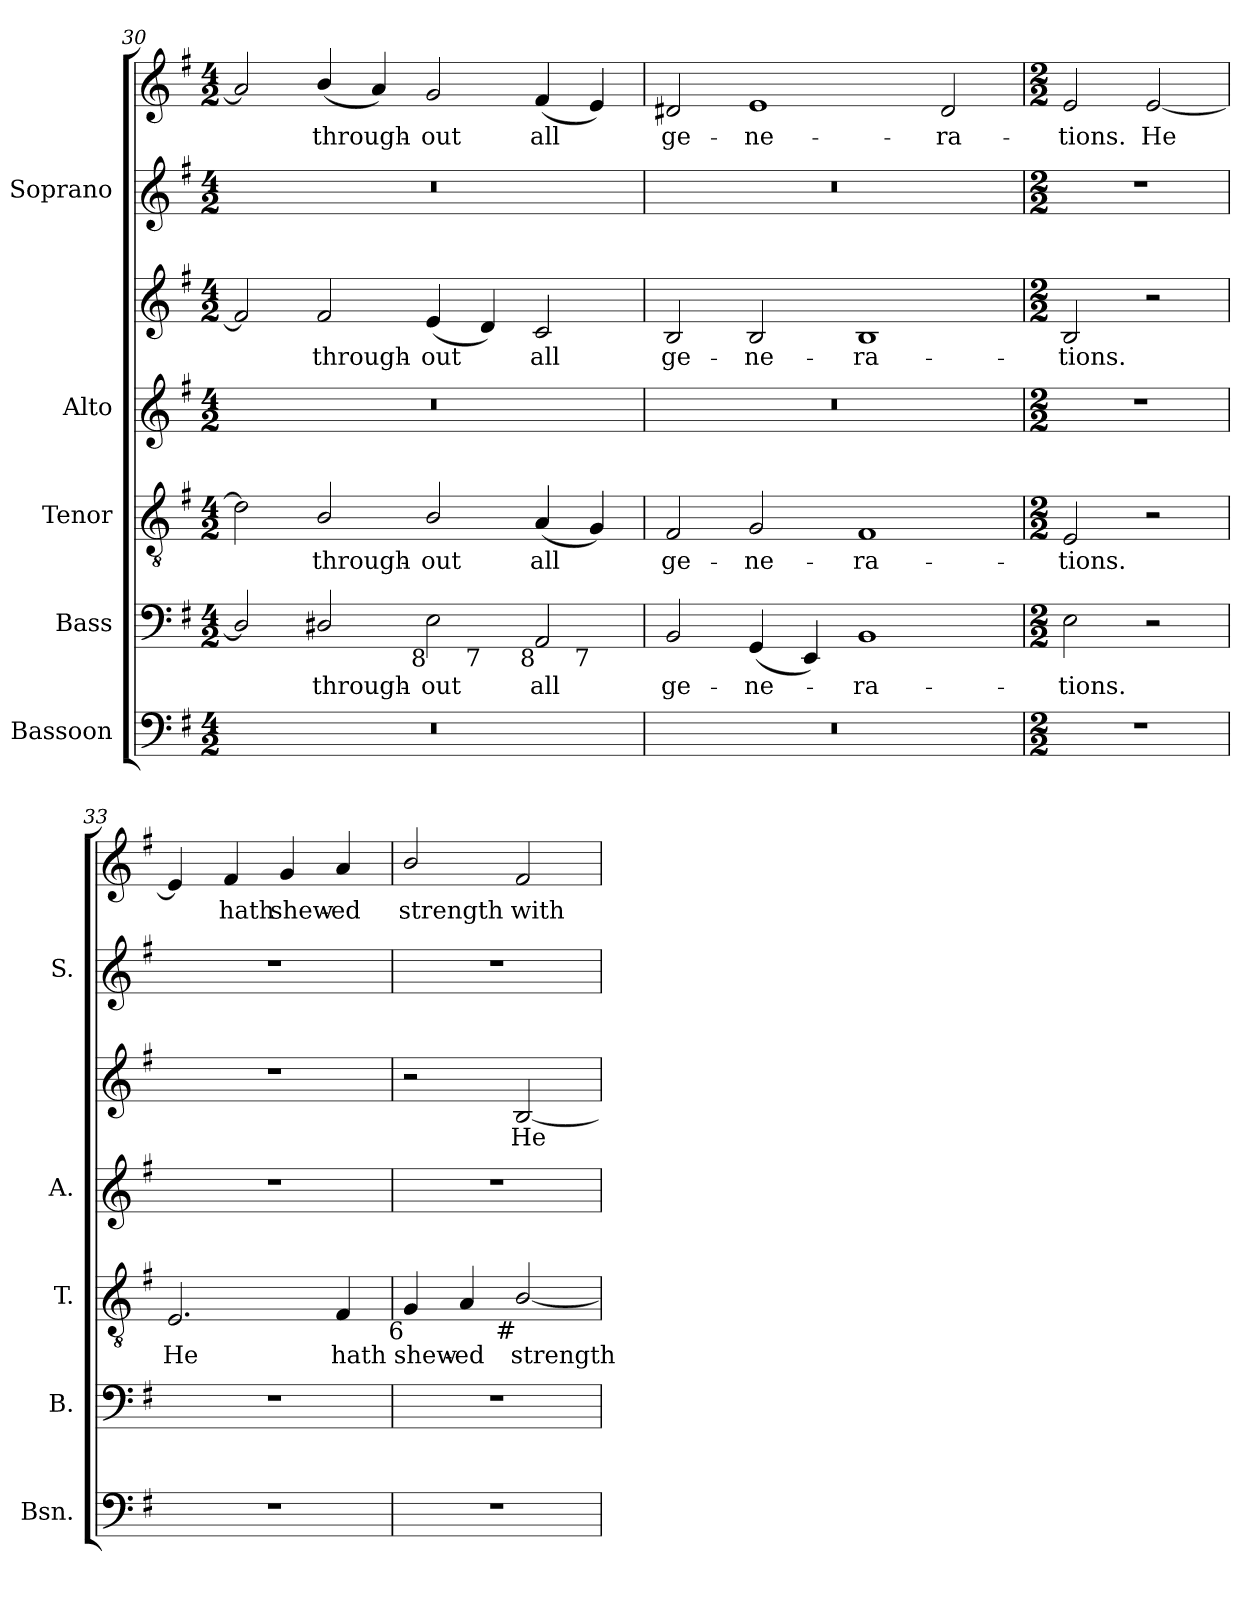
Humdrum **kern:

**kern	**kern	**text	**kern	**text	**kern	**kern	**text	**kern	**kern	**text
*part5	*part4	*part4	*part3	*part3	*part2	*part2	*part2	*part1	*part1	*part1
*staff7	*staff6	*staff6	*staff5	*staff5	*staff4	*staff3	*staff3	*staff2	*staff1	*staff1
*I"Bassoon	*I"Bass	*	*I"Tenor	*	*I"Alto	*	*	*I"Soprano	*	*
*I'Bsn.	*I'B.	*	*I'T.	*	*I'A.	*	*	*I'S.	*	*
*clefF4	*clefF4	*	*clefGv2	*	*clefG2	*clefG2	*	*clefG2	*clefG2	*
*	*	*	*ITrd7c12	*	*	*	*	*	*	*
*k[f#]	*k[f#]	*	*k[f#]	*	*k[f#]	*k[f#]	*	*k[f#]	*k[f#]	*
*e:	*e:	*	*e:	*	*e:	*e:	*	*e:	*e:	*
*M4/2	*M4/2	*	*M4/2	*	*M4/2	*M4/2	*	*M4/2	*M4/2	*
=30	=30	=30	=30	=30	=30	=30	=30	=30	=30	=30
!LO:N:vis=1	!	!	!	!	!LO:N:vis=1	!	!	!LO:N:vis=1	!	!
*	*^	*	*	*	*	*	*	*	*	*
*	*	*^	*	*	*	*	*	*	*	*	*
0r	2Di/]	1ryy	1..ryy	.	2Di\]	.	0r	2f#i/]	.	0r	2ai/]	.
!	!	!	!	!LO:LY:b:color=#000000	!	!	!	!	!	!	!	!
!	!	!	!	!	!	!LO:LY:b:color=#000000	!	!	!	!	!	!
!	!	!	!	!	!	!	!	!	!LO:LY:b:color=#000000	!	!	!
!	!	!	!	!	!	!	!	!	!	!	!	!LO:LY:b:color=#000000
.	2D#Xi/	.	.	through-	2BBi/	through-	.	2f#i/	through-	.	(4bi/	through-
.	.	.	.	.	.	.	.	.	.	.	4ai/)	.
!	!	!	!	!LO:LY:b:color=#000000	!	!	!	!	!	!	!	!
!	!	!	!	!	!	!LO:LY:b:color=#000000	!	!	!	!	!	!
!	!	!	!	!	!	!	!	!	!LO:LY:b:color=#000000	!	!	!
!	!LO:TX:b:rj:t=8	!	!	!	!	!	!	!	!	!	!	!
!	!	!	!	!	!	!	!	!	!	!	!	!LO:LY:b:color=#000000
.	2Ei\	4ryy	.	-out	2BBi/	-out	.	(4ei/	-out	.	2gi/	-out
!	!	!LO:TX:b:rj:t=7	!	!	!	!	!	!	!	!	!	!
.	.	2.ryy	.	.	.	.	.	4di/)	.	.	.	.
!	!	!	!	!LO:LY:b:color=#000000	!	!	!	!	!	!	!	!
!	!	!	!	!	!	!LO:LY:b:color=#000000	!	!	!	!	!	!
!	!	!	!	!	!	!	!	!	!LO:LY:b:color=#000000	!	!	!
!	!LO:TX:b:rj:t=8	!	!	!	!	!	!	!	!	!	!	!
!	!	!	!	!	!	!	!	!	!	!	!	!LO:LY:b:color=#000000
.	2AAi/	.	.	all	(4AAi/	all	.	2ci/	all	.	(4f#i/	all
!	!	!	!LO:TX:b:rj:t=7	!	!	!	!	!	!	!	!	!
.	.	.	4ryy	.	4GGi/)	.	.	.	.	.	4ei/)	.
!!LO:LB:g=z
=31	=31	=31	=31	=31	=31	=31	=31	=31	=31	=31	=31	=31
!LO:N:vis=1	!	!	!	!	!	!	!	!	!	!	!	!
*	*v	*v	*v	*	*	*	*	*	*	*	*	*
*	*^	*	*	*	*	*	*	*	*	*
*	*	*^	*	*	*	*	*	*	*	*	*
!	!	!	!	!LO:LY:b:color=#000000	!	!	!	!	!	!	!	!
*	*v	*v	*v	*	*	*	*	*	*	*	*	*
*	*^	*	*	*	*	*	*	*	*	*
*	*	*^	*	*	*	*	*	*	*	*	*
!	!	!	!	!	!	!LO:LY:b:color=#000000	!LO:N:vis=1	!	!	!	!	!
*	*v	*v	*v	*	*	*	*	*	*	*	*	*
*	*^	*	*	*	*	*	*	*	*	*
*	*	*^	*	*	*	*	*	*	*	*	*
!	!	!	!	!	!	!	!	!	!LO:LY:b:color=#000000	!LO:N:vis=1	!	!
*	*v	*v	*v	*	*	*	*	*	*	*	*	*
*	*^	*	*	*	*	*	*	*	*	*
*	*	*^	*	*	*	*	*	*	*	*	*
!	!	!	!	!	!	!	!	!	!	!	!	!LO:LY:b:color=#000000
*	*v	*v	*v	*	*	*	*	*	*	*	*	*
0r	2BBi/	ge-	2FF#i/	ge-	0r	2Bi/	ge-	0r	2d#Xi/	ge-
!	!	!LO:LY:b:color=#000000	!	!	!	!	!	!	!	!
!	!	!	!	!LO:LY:b:color=#000000	!	!	!	!	!	!
!	!	!	!	!	!	!	!LO:LY:b:color=#000000	!	!	!
!	!	!	!	!	!	!	!	!	!	!LO:LY:b:color=#000000
.	(4GGi/	-ne-	2GGi/	-ne-	.	2Bi/	-ne-	.	1ei	-ne-
.	4EEi/)	.	.	.	.	.	.	.	.	.
!	!	!LO:LY:b:color=#000000	!	!	!	!	!	!	!	!
!	!	!	!	!LO:LY:b:color=#000000	!	!	!	!	!	!
!	!	!	!	!	!	!	!LO:LY:b:color=#000000	!	!	!
.	1BBi	-ra-	1FF#i	-ra-	.	1Bi	-ra-	.	.	.
!	!	!	!	!	!	!	!	!	!	!LO:LY:b:color=#000000
.	.	.	.	.	.	.	.	.	2d#i/	-ra-
=32	=32	=32	=32	=32	=32	=32	=32	=32	=32	=32
*M2/2	*M2/2	*	*M2/2	*	*M2/2	*M2/2	*	*M2/2	*M2/2	*
!	!	!LO:LY:b:color=#000000	!	!	!	!	!	!	!	!
!	!	!	!	!LO:LY:b:color=#000000	!	!	!	!	!	!
!	!	!	!	!	!	!	!LO:LY:b:color=#000000	!	!	!
!	!	!	!	!	!	!	!	!	!	!LO:LY:b:color=#000000
1r	2Ei\	-tions.	2EEi/	-tions.	1r	2Bi/	-tions.	1r	2ei/	-tions.
!	!	!	!	!	!	!	!	!	!	!LO:LY:b:color=#000000
.	2r	.	2r	.	.	2r	.	.	[2ei/	He
=33	=33	=33	=33	=33	=33	=33	=33	=33	=33	=33
!	!	!	!	!LO:LY:b:color=#000000	!	!	!	!	!	!
1r	1r	.	2.EEi/	He	1r	1r	.	1r	4ei/]	.
!	!	!	!	!	!	!	!	!	!	!LO:LY:b:color=#000000
.	.	.	.	.	.	.	.	.	4f#i/	hath
!	!	!	!	!	!	!	!	!	!	!LO:LY:b:color=#000000
.	.	.	.	.	.	.	.	.	4gi/	shew-
!	!	!	!	!LO:LY:b:color=#000000	!	!	!	!	!	!
!	!	!	!	!	!	!	!	!	!	!LO:LY:b:color=#000000
.	.	.	4FF#i/	hath	.	.	.	.	4ai/	-ed
=34	=34	=34	=34	=34	=34	=34	=34	=34	=34	=34
!	!	!	!	!LO:LY:b:color=#000000	!	!	!	!	!	!
!	!	!	!LO:TX:b:rj:t=6	!	!	!	!	!	!	!
!	!	!	!	!	!	!	!	!	!	!LO:LY:b:color=#000000
1r	1r	.	4GGi/	shew-	1r	2r	.	1r	2bi/	strength
!	!	!	!	!LO:LY:b:color=#000000	!	!	!	!	!	!
.	.	.	4AAi/	-ed	.	.	.	.	.	.
!	!	!	!	!LO:LY:b:color=#000000	!	!	!	!	!	!
!	!	!	!	!	!	!	!LO:LY:b:color=#000000	!	!	!
!	!	!	!LO:TX:b:rj:t=#	!	!	!	!	!	!	!
!	!	!	!	!	!	!	!	!	!	!LO:LY:b:color=#000000
.	.	.	[2BBi/	strength	.	[2Bi/	He	.	2f#i/	with
=	=	=	=	=	=	=	=	=	=	=
*-	*-	*-	*-	*-	*-	*-	*-	*-	*-	*-
